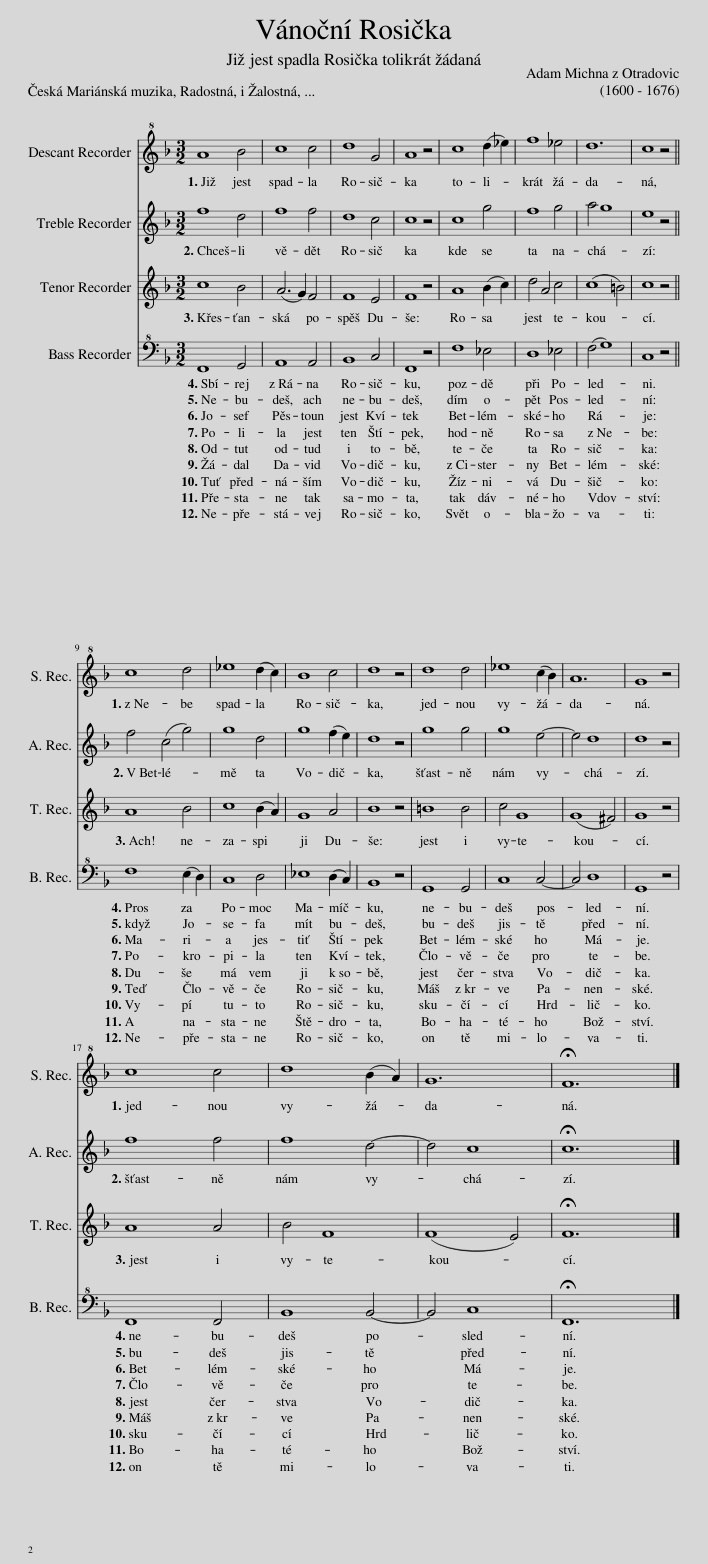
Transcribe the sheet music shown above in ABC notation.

X:1
%%score 1 2 3 4
L:1/8
Q:1/2=90
M:3/2
I:linebreak $
K:F
V:1 treble+8
V:2 treble
V:3 treble
V:4 bass+8
V:1
 A8 B4 | c8 c4 | d8 G4 | A8 z4 | c8 (d2 _e2) | %5
 f8 _e4 | d12 | c8 z4 ||$ c8 d4 | _e8 (d2 c2) | %10
 B8 c4 | d8 z4 | d8 d4 | _e8 (c2 B2) | A12 | %15
 G8 z4 |$ c8 c4 | d8 (B2 A2) | G12 | !fermata!F12 |] %20
V:2
 f8 d4 | f8 f4 | d8 c4 | c8 z4 | c8 g4 | %5
 f8 g4 | a4 g8 | e8 z4 ||$ f4 (c4 g4) | g8 d4 | %10
 g8 (f2 e2) | d8 z4 | g8 g4 | g8 e4- | e4 d8 | %15
 d8 z4 |$ f8 f4 | f8 d4- | d4 c8 | !fermata!c12 |] %20
V:3
 c8 B4 | (A6 G2) F4 | F8 E4 | F8 z4 | A8 (B2 c2) | %5
 d4 A4 c4 | (c8 =B4) | c8 z4 ||$ A8 B4 | c8 (B2 A2) | %10
 G8 A4 | B8 z4 | =B8 B4 | c4 G8 | (G8 ^F4) | %15
 G8 z4 |$ A8 A4 | B4 F8 | (F8 E4) | !fermata!F12 |] %20
V:4
 F,,8 G,,4 | A,,8 A,,4 | B,,8 C,4 | F,,8 z4 | F,8 _E,4 | %5
 D,8 _E,4 | (F,4 G,8) | C,8 z4 ||$ F,8 (E,2 D,2) | C,8 D,4 | %10
 _E,8 (D,2 C,2) | B,,8 z4 | G,,8 G,,4 | C,8 C,4- | C,4 D,8 | %15
 G,,8 z4 |$ F,,8 F,,4 | B,,8 B,,4- | B,,4 C,8 | !fermata!F,,12 |] %20
